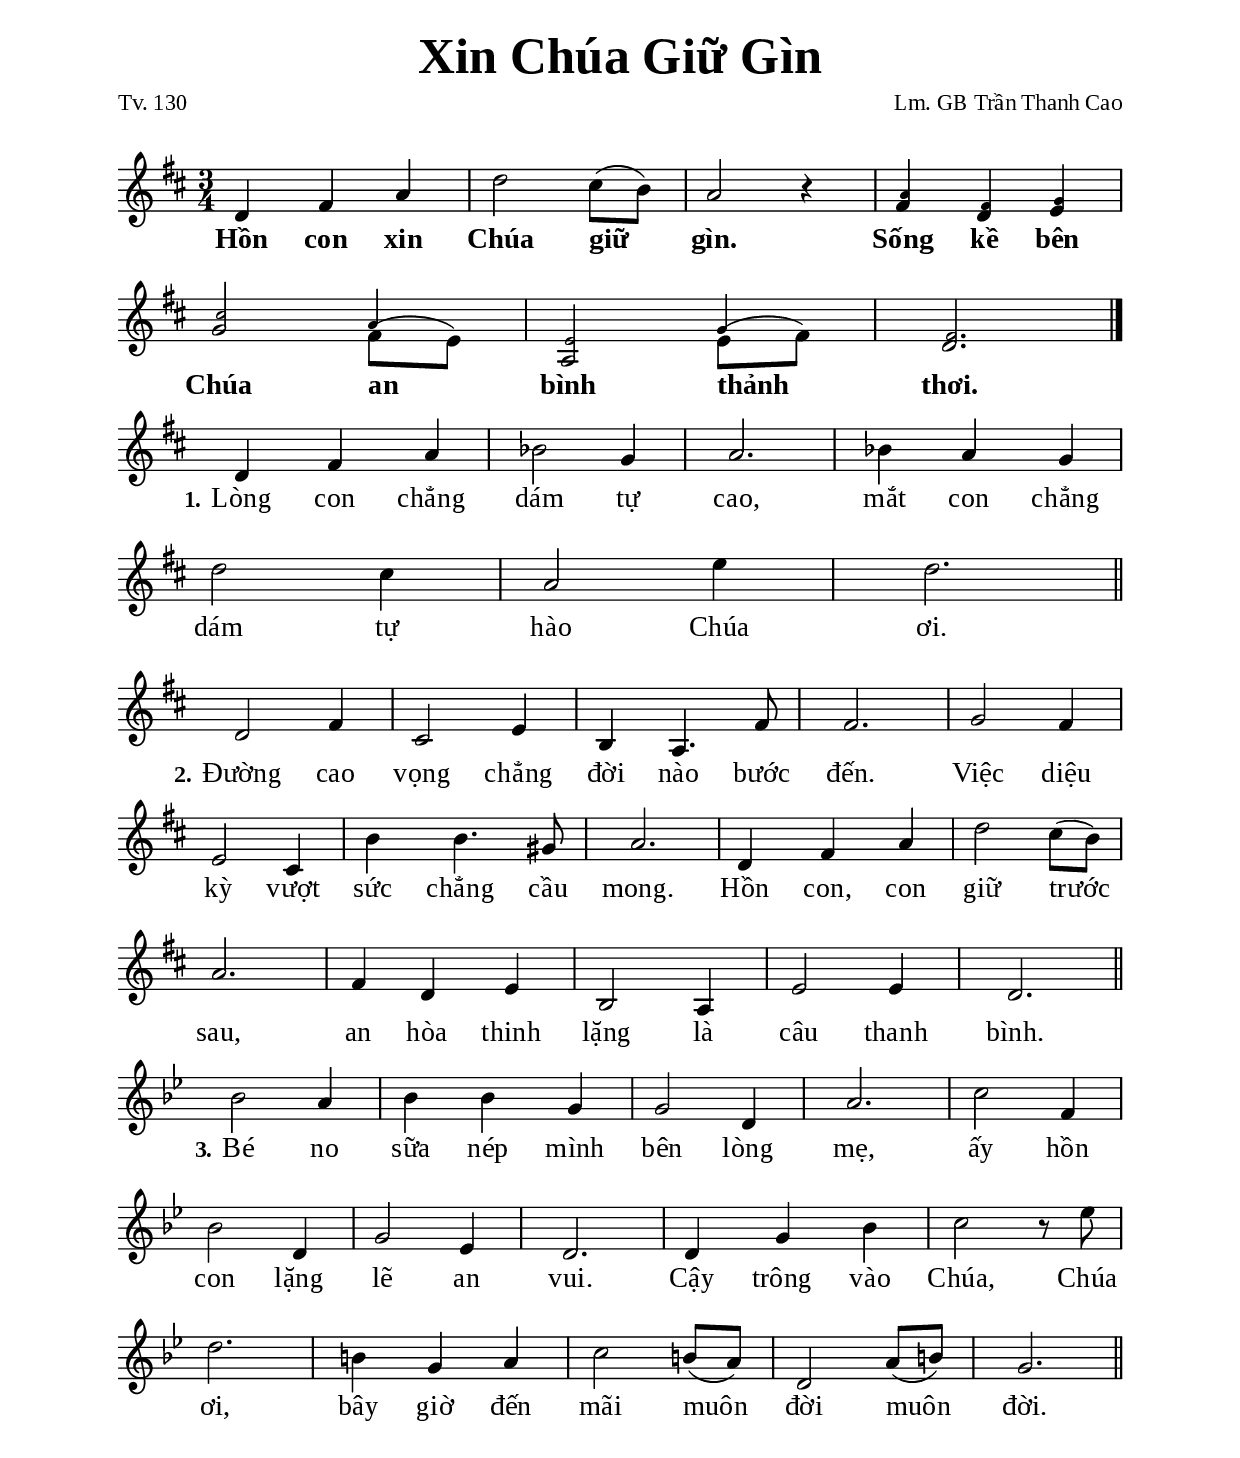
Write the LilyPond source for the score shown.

% Cài đặt chung
\version "2.22.1"
\include "english.ly"

\header {
  title = \markup { \fontsize #3 "Xin Chúa Giữ Gìn" }
  poet = "Tv. 130"
  composer = "Lm. GB Trần Thanh Cao"
  arranger = " "
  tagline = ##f
}

% Nhạc điệp khúc
nhacDiepKhucSop = \relative c' {
  d4 fs a |
  d2 cs8 ^(b) |
  a2 r4 |
  fs4 d e |
  g2 fs8 ^(e) |
  a,2 e'8 ^(fs) |
  d2. \bar "|."
}

nhacDiepKhucBas = \relative c'' {
  \skip 2.
  \skip 2.
  \skip 2 r4
  a4 fs g |
  cs2 a4 |
  e2 g4 |
  fs2.
}

% Nhạc phiên khúc
nhacPhienKhucMot = \relative c' {
  d4 fs a |
  bf2 g4 |
  a2. |
  bf4 a g |
  d'2 cs4 |
  a2 e'4 |
  d2. \bar "||"
}

nhacPhienKhucHai = \relative c' {
  d2 fs4 |
  cs2 e4 |
  b a4. fs'8 |
  fs2. |
  g2 fs4 |
  e2 cs4 |
  b' b4. gs8 |
  a2. |
  d,4 fs a |
  d2 cs8 (b) |
  a2. |
  fs4 d e |
  b2 a4 |
  e'2 e4 |
  d2. \bar "||"
}

nhacPhienKhucBa = \relative c'' {
  bf2 a4 |
  bf4 bf g |
  g2 d4 |
  a'2. |
  c2 f,4 |
  bf2 d,4 |
  g2 ef4 |
  d2. |
  d4 g bf |
  c2 r8 ef |
  d2. |
  b!4 g a |
  c2 b!8 (a) |
  d,2 a'8 (b!) |
  g2. \bar "||"
}

% Lời điệp khúc
loiDiepKhuc = \lyricmode {
  Hồn con xin Chúa giữ gìn.
  Sống kề bên Chúa an bình thảnh thơi.
}

% Lời phiên khúc
loiPhienKhucMot = \lyricmode {
  \set stanza = #"1."
  Lòng con chẳng dám tự cao,
  mắt con chẳng dám tự hào Chúa ơi.
}

loiPhienKhucHai = \lyricmode {
  \set stanza = #"2."
  Đường cao vọng chẳng đời nào bước đến.
  Việc diệu kỳ vượt sức chẳng cầu mong.
  Hồn con, con giữ trước sau,
  an hòa thinh lặng là câu thanh bình.
}

loiPhienKhucBa = \lyricmode {
  \set stanza = #"3."
  Bé no sữa nép mình bên lòng mẹ,
  ấy hồn con lặng lẽ an vui.
  Cậy trông vào Chúa, Chúa ơi,
  bây giờ đến mãi muôn đời muôn đời.
}


% Dàn trang
\paper {
  #(set-paper-size "a4")
  top-margin = 20\mm
  bottom-margin = 10\mm
  left-margin = 20\mm
  right-margin = 20\mm
  indent = #0
  #(define fonts
    (make-pango-font-tree
      "Liberation Serif"
      "Liberation Serif"
      "Liberation Serif"
      (/ 20 20)))
  page-count = #1
  system-system-spacing = #'((basic-distance . 12.5))
  score-system-spacing = #'((basic-distance . 12.5))
}

% Thiết lập tông và nhịp
TongNhip = { \key d \major \time 3/4 }

% Đổi kích thước nốt cho bè phụ
notBePhu =
#(define-music-function (font-size music) (number? ly:music?)
   (for-some-music
     (lambda (m)
       (if (music-is-of-type? m 'rhythmic-event)
           (begin
             (set! (ly:music-property m 'tweaks)
                   (cons `(font-size . ,font-size)
                         (ly:music-property m 'tweaks)))
             #t)
           #f))
     music)
   music)

\score {
  \new ChoirStaff <<
    \new Staff = diepKhuc \with {
        \consists "Merge_rests_engraver"
        %\magnifyStaff #(magstep +1)
        printPartCombineTexts = ##f
      }
      <<
      \new Voice \TongNhip \partCombine 
        \notBePhu -3 { \nhacDiepKhucBas }
        \nhacDiepKhucSop
      \new NullVoice = nhacThamChieu \nhacDiepKhucSop
      \new Lyrics \lyricsto nhacThamChieu \loiDiepKhuc
      >>
  >>
  \layout {
    \override Lyrics.LyricText.font-series = #'bold
    \override Lyrics.LyricText.font-size = #+2
    \override Lyrics.LyricSpace.minimum-distance = #3.5
    \override Score.BarNumber.break-visibility = ##(#f #f #f)
    \override Score.SpacingSpanner.uniform-stretching = ##t
  }
}

\score {
  \new ChoirStaff <<
    \new Staff = phienKhuc \with {
        %\magnifyStaff #(magstep +1)
      }
      <<
      \new Voice = beSop {
        \key d \major \time 3/4 \nhacPhienKhucMot
      }
    >>
    \new Lyrics \lyricsto beSop \loiPhienKhucMot
  >>
  \layout {
    \override Staff.TimeSignature.transparent = ##t
    \override Lyrics.LyricText.font-size = #+2
    \override Lyrics.LyricSpace.minimum-distance = #4.0
    \override Score.BarNumber.break-visibility = ##(#f #f #f)
    \override Score.SpacingSpanner.uniform-stretching = ##t
  }
}

\score {
  \new ChoirStaff <<
    \new Staff = phienKhuc \with {
        %\magnifyStaff #(magstep +1)
      }
      <<
      \new Voice = beSop {
        \key d \major \time 3/4 \nhacPhienKhucHai
      }
    >>
    \new Lyrics \lyricsto beSop \loiPhienKhucHai
  >>
  \layout {
    \override Staff.TimeSignature.transparent = ##t
    \override Lyrics.LyricText.font-size = #+2
    \override Lyrics.LyricSpace.minimum-distance = #3.2
    \override Score.BarNumber.break-visibility = ##(#f #f #f)
    \override Score.SpacingSpanner.uniform-stretching = ##t
  }
}

\score {
  \new ChoirStaff <<
    \new Staff = phienKhuc \with {
        %\magnifyStaff #(magstep +1)
      }
      <<
      \new Voice = beSop {
        \key bf \major \time 3/4 \nhacPhienKhucBa
      }
    >>
    \new Lyrics \lyricsto beSop \loiPhienKhucBa
  >>
  \layout {
    \override Staff.TimeSignature.transparent = ##t
    \override Lyrics.LyricText.font-size = #+2
    \override Lyrics.LyricSpace.minimum-distance = #3.5
    \override Score.BarNumber.break-visibility = ##(#f #f #f)
    \override Score.SpacingSpanner.uniform-stretching = ##t
  }
}
